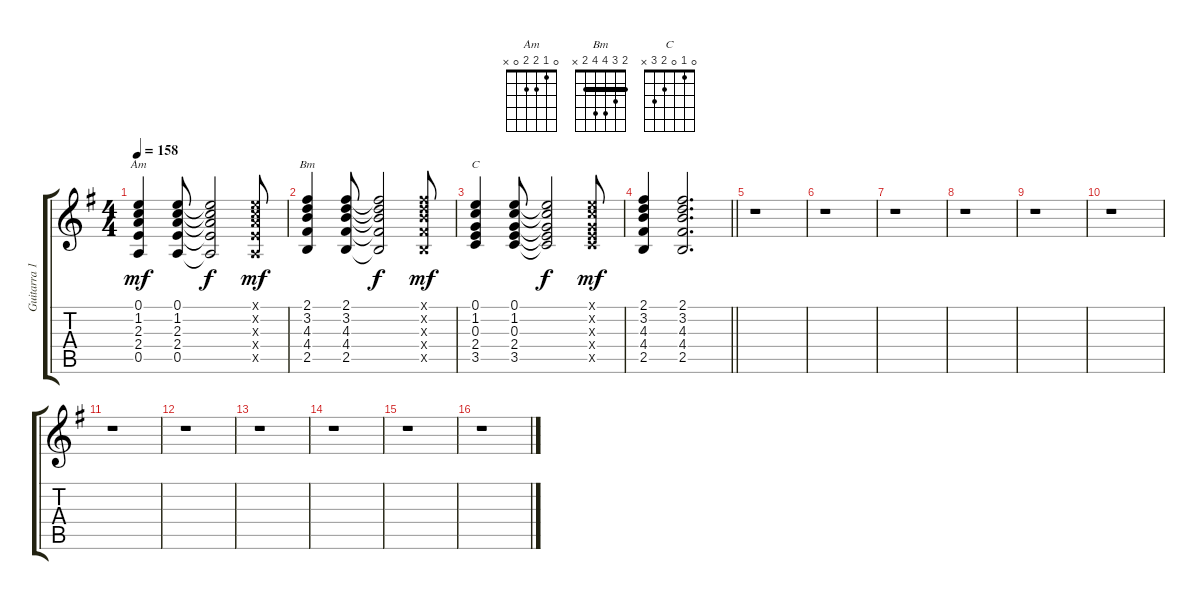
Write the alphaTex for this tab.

\track ("Guitarra 1" "Guitarra 1") {instrument acousticguitarsteel}
\staff {score tabs}
\tuning (E4 B3 G3 D3 A2 E2) {hide}
\chord ("Am" 0 1 2 2 0 x)
\chord ("Bm" 2 3 4 4 2 x) {barre 2}
\chord ("C" 0 1 0 2 3 x)
\ts (4 4)
\tempo 158
\clef g2
\ks g
(0.1 1.2 2.3 2.4 0.5).4{ch "Am" dy mf} (0.1 1.2 2.3 2.4 0.5).8 (0.1{t} 1.2{t} 2.3{t} 2.4{t} 0.5{t}).2{dy f} (0.1{x} 1.2{x} 2.3{x} 2.4{x} 0.5{x}).8{dy mf} |
(2.1 3.2 4.3 4.4 2.5).4{ch "Bm"} (2.1 3.2 4.3 4.4 2.5).8 (2.1{t} 3.2{t} 4.3{t} 4.4{t} 2.5{t}).2{dy f} (2.1{x} 3.2{x} 4.3{x} 4.4{x} 2.5{x}).8{dy mf} |
(0.1 1.2 0.3 2.4 3.5).4{ch "C"} (0.1 1.2 0.3 2.4 3.5).8 (0.1{t} 1.2{t} 0.3{t} 2.4{t} 3.5{t}).2{dy f} (0.1{x} 1.2{x} 0.3{x} 2.4{x} 3.5{x}).8{dy mf} |
\barLineRight lightlight
(2.1 3.2 4.3 4.4 2.5).4 (2.1 3.2 4.3 4.4 2.5).2{d} |
r.1 |
r.1 |
r.1 |
r.1 |
r.1 |
r.1 |
r.1 |
r.1 |
r.1 |
r.1 |
r.1 |
r.1
